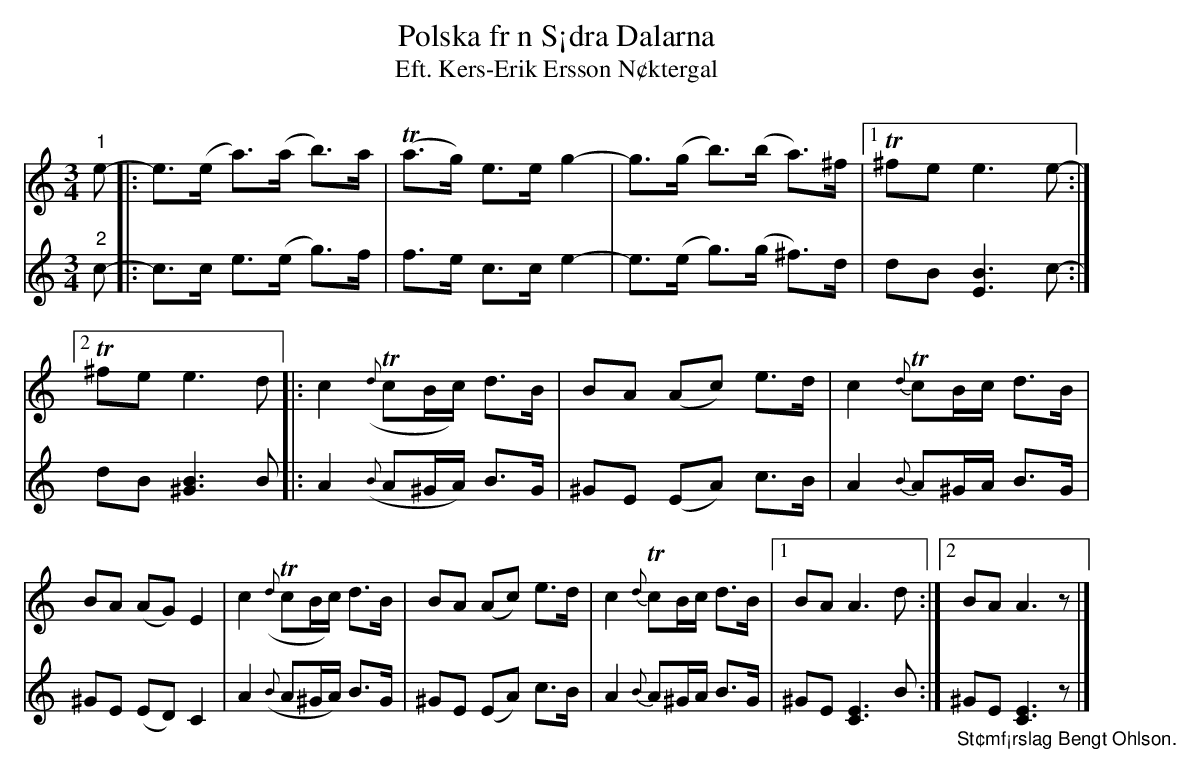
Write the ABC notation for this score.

X:1
T:Polska fr n S¡dra Dalarna
T:Eft. Kers-Erik Ersson N¢ktergal
Q:90
L:1/8
M:3/4
K:Am
V:1
"^1" e- |: e>(e a>)(a b>)a | T(a>g) e>e g2- | g>(g b>)(b a>)^f |1 T^fe e3 e- :|2
 T^fe e3 d |: c2({d} TcB/c/) d>B | BA (Ac) e>d | c2{d} TcB/c/ d>B | BA (AG) E2 |
c2({d} TcB/c/) d>B | BA (Ac) e>d | c2{d} TcB/c/ d>B |1 BA A3 d :|2 BA A3 z |]
V:2
"^2" c-  |:  c>c e>(e g>)f  |  f>e c>c e2-  |  e>(e g>)(g ^f>)d  |1  dB [EB]3 c-  :|2  dB [^GB]3 B  |:
A2({B} A^G/A/) B>G  |  ^GE (EA) c>B  |  A2{B} A^G/A/ B>G  |  ^GE (ED) C2  |  A2({B} A^G/A/) B>G  |
^GE (EA) c>B  |  A2{B} A^G/A/ B>G  |1  ^GE [CE]3 B  :|2 "_St¢mf¡rslag Bengt Ohlson." ^GE [CE]3 z  |]
